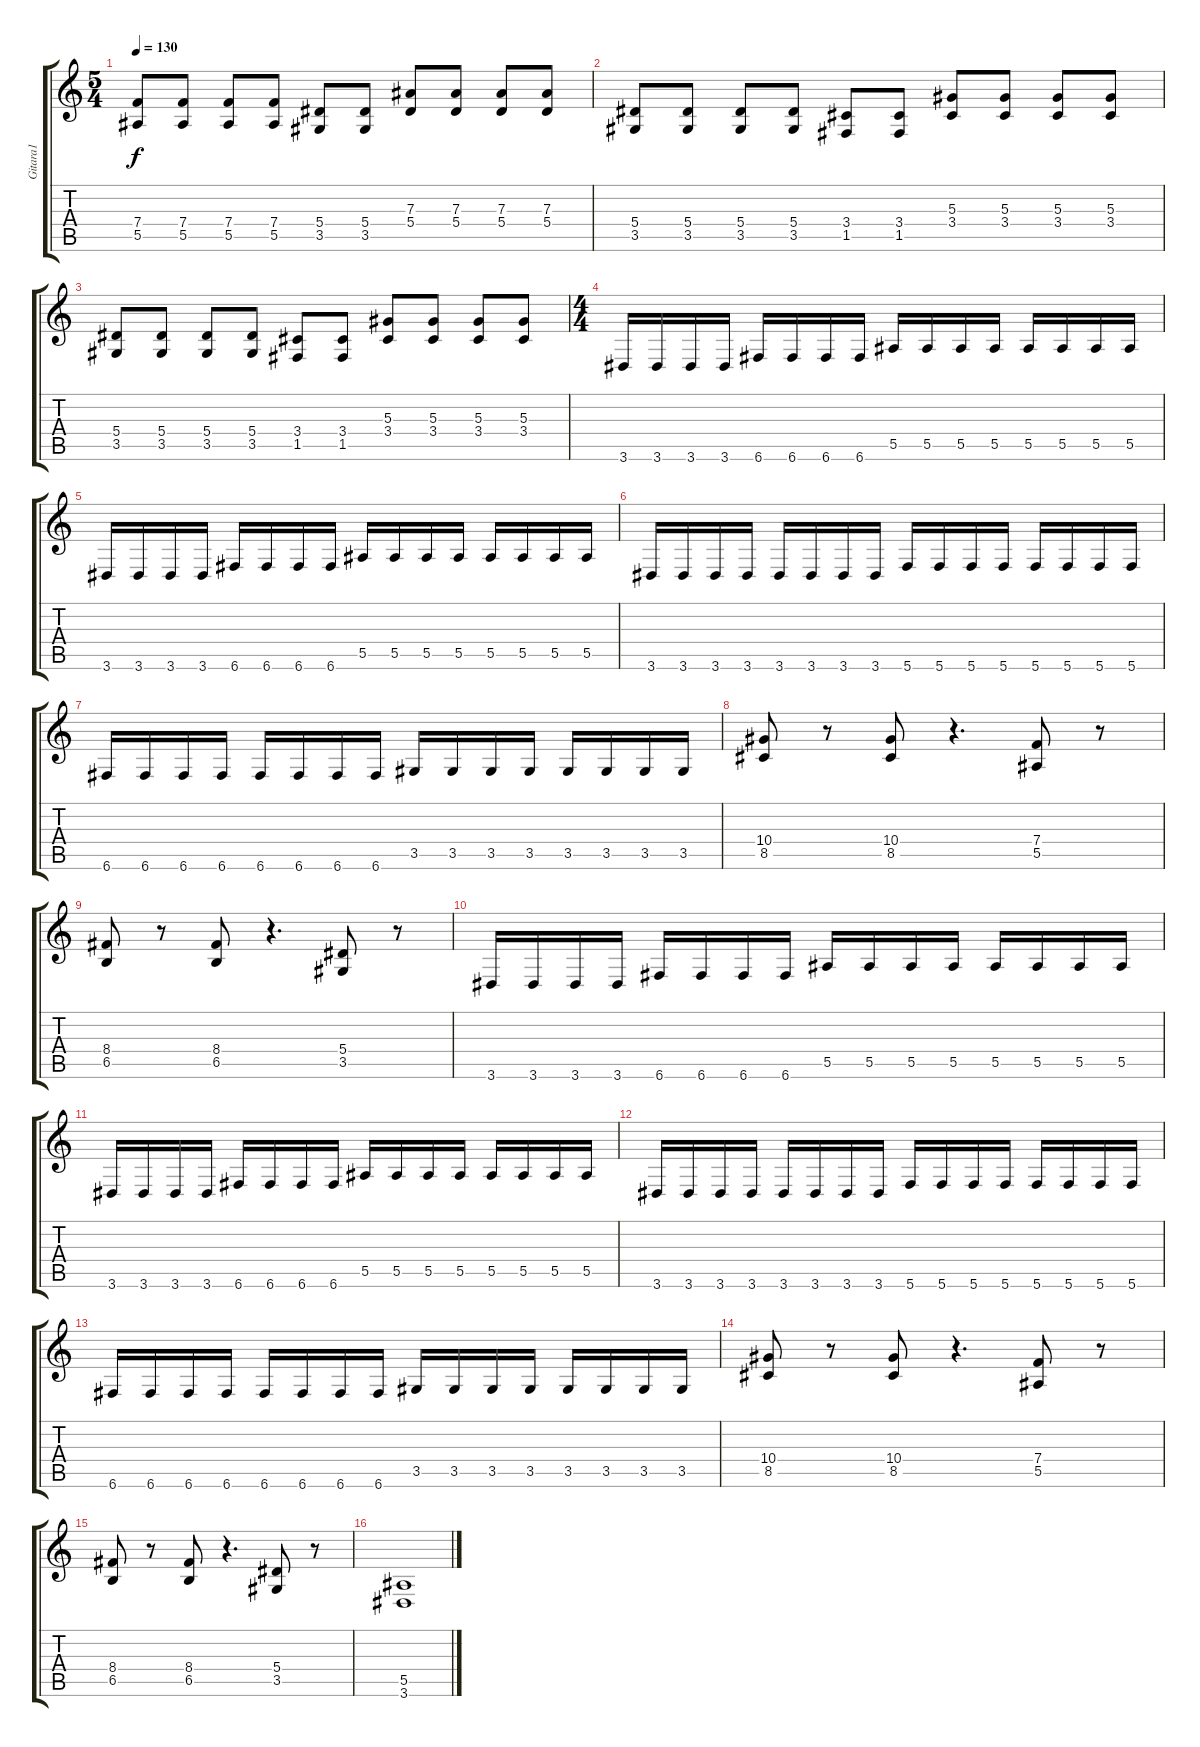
\track ("Gitara1" "Gitara1") {instrument distortionguitar}
\staff {score tabs}
\tuning (C4 G3 Eb3 Bb2 F2 C2) {hide}
\ts (5 4)
\tempo 130
\clef g2
\ks c
(7.4 5.5).8{dy f} (7.4 5.5).8 (7.4 5.5).8 (7.4 5.5).8 (5.4 3.5).8 (5.4 3.5).8 (7.3 5.4).8 (7.3 5.4).8 (7.3 5.4).8 (7.3 5.4).8 |
(5.4 3.5).8 (5.4 3.5).8 (5.4 3.5).8 (5.4 3.5).8 (3.4 1.5).8 (3.4 1.5).8 (5.3 3.4).8 (5.3 3.4).8 (5.3 3.4).8 (5.3 3.4).8 |
(5.4 3.5).8 (5.4 3.5).8 (5.4 3.5).8 (5.4 3.5).8 (3.4 1.5).8 (3.4 1.5).8 (5.3 3.4).8 (5.3 3.4).8 (5.3 3.4).8 (5.3 3.4).8 |
\ts (4 4)
3.6.16 3.6.16 3.6.16 3.6.16 6.6.16 6.6.16 6.6.16 6.6.16 5.5.16 5.5.16 5.5.16 5.5.16 5.5.16 5.5.16 5.5.16 5.5.16 |
3.6.16 3.6.16 3.6.16 3.6.16 6.6.16 6.6.16 6.6.16 6.6.16 5.5.16 5.5.16 5.5.16 5.5.16 5.5.16 5.5.16 5.5.16 5.5.16 |
3.6.16 3.6.16 3.6.16 3.6.16 3.6.16 3.6.16 3.6.16 3.6.16 5.6.16 5.6.16 5.6.16 5.6.16 5.6.16 5.6.16 5.6.16 5.6.16 |
6.6.16 6.6.16 6.6.16 6.6.16 6.6.16 6.6.16 6.6.16 6.6.16 3.5.16 3.5.16 3.5.16 3.5.16 3.5.16 3.5.16 3.5.16 3.5.16 |
(10.4 8.5).8 r.8 (10.4 8.5).8 r.4{d} (7.4 5.5).8 r.8 |
(8.4 6.5).8 r.8 (8.4 6.5).8 r.4{d} (5.4 3.5).8 r.8 |
3.6.16 3.6.16 3.6.16 3.6.16 6.6.16 6.6.16 6.6.16 6.6.16 5.5.16 5.5.16 5.5.16 5.5.16 5.5.16 5.5.16 5.5.16 5.5.16 |
3.6.16 3.6.16 3.6.16 3.6.16 6.6.16 6.6.16 6.6.16 6.6.16 5.5.16 5.5.16 5.5.16 5.5.16 5.5.16 5.5.16 5.5.16 5.5.16 |
3.6.16 3.6.16 3.6.16 3.6.16 3.6.16 3.6.16 3.6.16 3.6.16 5.6.16 5.6.16 5.6.16 5.6.16 5.6.16 5.6.16 5.6.16 5.6.16 |
6.6.16 6.6.16 6.6.16 6.6.16 6.6.16 6.6.16 6.6.16 6.6.16 3.5.16 3.5.16 3.5.16 3.5.16 3.5.16 3.5.16 3.5.16 3.5.16 |
(10.4 8.5).8 r.8 (10.4 8.5).8 r.4{d} (7.4 5.5).8 r.8 |
(8.4 6.5).8 r.8 (8.4 6.5).8 r.4{d} (5.4 3.5).8 r.8 |
(5.5 3.6).1
